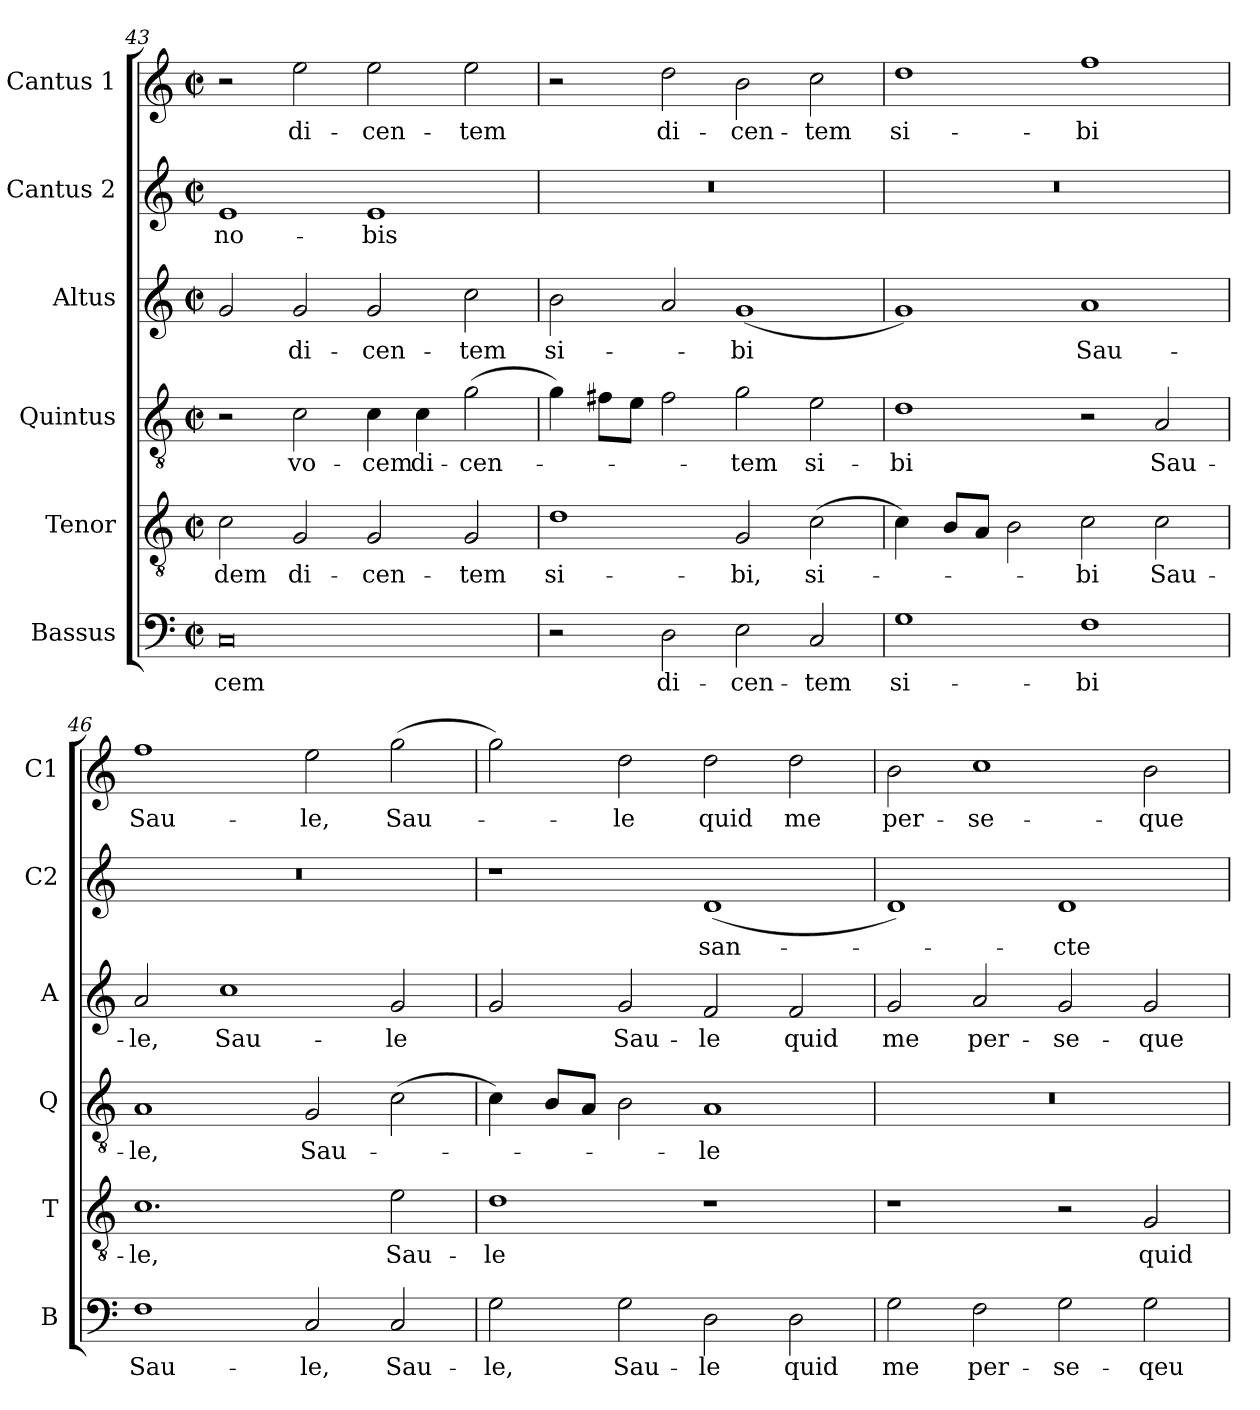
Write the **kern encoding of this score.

**kern	**text	**kern	**text	**kern	**text	**kern	**text	**kern	**text	**kern	**text
*part6	*part6	*part5	*part5	*part4	*part4	*part3	*part3	*part2	*part2	*part1	*part1
*staff6	*staff6	*staff5	*staff5	*staff4	*staff4	*staff3	*staff3	*staff2	*staff2	*staff1	*staff1
*I"Bassus	*	*I"Tenor	*	*I"Quintus	*	*I"Altus	*	*I"Cantus 2	*	*I"Cantus 1	*
*I'B	*	*I'T	*	*I'Q	*	*I'A	*	*I'C2	*	*I'C1	*
!!LO:LB:g=z
*clefF4	*	*clefGv2	*	*clefGv2	*	*clefG2	*	*clefG2	*	*clefG2	*
*k[]	*	*k[]	*	*k[]	*	*k[]	*	*k[]	*	*k[]	*
*C:	*	*C:	*	*C:	*	*C:	*	*C:	*	*C:	*
*M4/2	*	*M4/2	*	*M4/2	*	*M4/2	*	*M4/2	*	*M4/2	*
*met(c|)	*	*met(c|)	*	*met(c|)	*	*met(c|)	*	*met(c|)	*	*met(c|)	*
=43	=43	=43	=43	=43	=43	=43	=43	=43	=43	=43	=43
!	!LO:LY:b	!	!LO:LY:b	!	!	!	!	!	!LO:LY:b	!	!
0C	-cem	2c	-dem	2r	.	2g	.	1e	no-	2r	.
!	!	!	!LO:LY:b	!	!LO:LY:b	!	!LO:LY:b	!	!	!	!LO:LY:b
.	.	2G	di-	2c	vo-	2g	di-	.	.	2ee	di-
!	!	!	!LO:LY:b	!	!LO:LY:b	!	!LO:LY:b	!	!LO:LY:b	!	!LO:LY:b
.	.	2G	-cen-	4c	-cem	2g	-cen-	1e	-bis	2ee	-cen-
!	!	!	!	!	!LO:LY:b	!	!	!	!	!	!
.	.	.	.	4c	di-	.	.	.	.	.	.
!	!	!	!LO:LY:b	!	!LO:LY:b	!	!LO:LY:b	!	!	!	!LO:LY:b
.	.	2G	-tem	(>2g	-cen-	2cc	-tem	.	.	2ee	-tem
=44	=44	=44	=44	=44	=44	=44	=44	=44	=44	=44	=44
!	!	!	!LO:LY:b	!	!	!	!LO:LY:b	!	!	!	!
2r	.	1d	si-	4g)	.	2b	si-	0r	.	2r	.
.	.	.	.	8f#XL	.	.	.	.	.	.	.
.	.	.	.	8eJ	.	.	.	.	.	.	.
!	!LO:LY:b	!	!	!	!	!	!	!	!	!	!LO:LY:b
2D	di-	.	.	2f#	.	2a	.	.	.	2dd	di-
!	!LO:LY:b	!	!LO:LY:b	!	!LO:LY:b	!	!LO:LY:b	!	!	!	!LO:LY:b
2E	-cen-	2G	-bi,	2g	-tem	(<1g	-bi	.	.	2b	-cen-
!	!LO:LY:b	!	!LO:LY:b	!	!LO:LY:b	!	!	!	!	!	!LO:LY:b
2C	-tem	(>2c	si-	2e	si-	.	.	.	.	2cc	-tem
=45	=45	=45	=45	=45	=45	=45	=45	=45	=45	=45	=45
!	!LO:LY:b	!	!	!	!LO:LY:b	!	!	!	!	!	!LO:LY:b
1G	si-	4c)	.	1d	-bi	1g)	.	0r	.	1dd	si-
.	.	8BL	.	.	.	.	.	.	.	.	.
.	.	8AJ	.	.	.	.	.	.	.	.	.
.	.	2B	.	.	.	.	.	.	.	.	.
!	!LO:LY:b	!	!LO:LY:b	!	!	!	!LO:LY:b	!	!	!	!LO:LY:b
1F	-bi	2c	-bi	2r	.	1a	Sau-	.	.	1ff	-bi
!	!	!	!LO:LY:b	!	!LO:LY:b	!	!	!	!	!	!
.	.	2c	Sau-	2A	Sau-	.	.	.	.	.	.
=46	=46	=46	=46	=46	=46	=46	=46	=46	=46	=46	=46
!	!LO:LY:b	!	!LO:LY:b	!	!LO:LY:b	!	!LO:LY:b	!	!	!	!LO:LY:b
1F	Sau-	1.c	-le,	1A	-le,	2a	-le,	0r	.	1ff	Sau-
!	!	!	!	!	!	!	!LO:LY:b	!	!	!	!
.	.	.	.	.	.	1cc	Sau-	.	.	.	.
!	!LO:LY:b	!	!	!	!LO:LY:b	!	!	!	!	!	!LO:LY:b
2C	-le,	.	.	2G	Sau-	.	.	.	.	2ee	-le,
!	!LO:LY:b	!	!LO:LY:b	!	!	!	!LO:LY:b	!	!	!	!LO:LY:b
2C	Sau-	2e	Sau-	(>2c	.	2g	-le	.	.	(>2gg	Sau-
=47	=47	=47	=47	=47	=47	=47	=47	=47	=47	=47	=47
!	!LO:LY:b	!	!LO:LY:b	!	!	!	!	!	!	!	!
2G	-le,	1d	-le	4c)	.	2g	.	1r	.	2gg)	.
.	.	.	.	8BL	.	.	.	.	.	.	.
.	.	.	.	8AJ	.	.	.	.	.	.	.
!	!LO:LY:b	!	!	!	!	!	!LO:LY:b	!	!	!	!LO:LY:b
2G	Sau-	.	.	2B	.	2g	Sau-	.	.	2dd	-le
!	!LO:LY:b	!	!	!	!LO:LY:b	!	!LO:LY:b	!	!LO:LY:b	!	!LO:LY:b
2D	-le	1r	.	1A	-le	2f	-le	(<1d	san-	2dd	quid
!	!LO:LY:b	!	!	!	!	!	!LO:LY:b	!	!	!	!LO:LY:b
2D	quid	.	.	.	.	2f	quid	.	.	2dd	me
=48	=48	=48	=48	=48	=48	=48	=48	=48	=48	=48	=48
!	!LO:LY:b	!	!	!	!	!	!LO:LY:b	!	!	!	!LO:LY:b
2G	me	1r	.	0r	.	2g	me	1d)	.	2b	per-
!	!LO:LY:b	!	!	!	!	!	!LO:LY:b	!	!	!	!LO:LY:b
2F	per-	.	.	.	.	2a	per-	.	.	1cc	-se-
!	!LO:LY:b	!	!	!	!	!	!LO:LY:b	!	!LO:LY:b	!	!
2G	-se-	2r	.	.	.	2g	-se-	1d	-cte	.	.
!	!LO:LY:b	!	!LO:LY:b	!	!	!	!LO:LY:b	!	!	!	!LO:LY:b
2G	-qeu-	2G	quid	.	.	2g	-que-	.	.	2b	-que-
=	=	=	=	=	=	=	=	=	=	=	=
*-	*-	*-	*-	*-	*-	*-	*-	*-	*-	*-	*-
